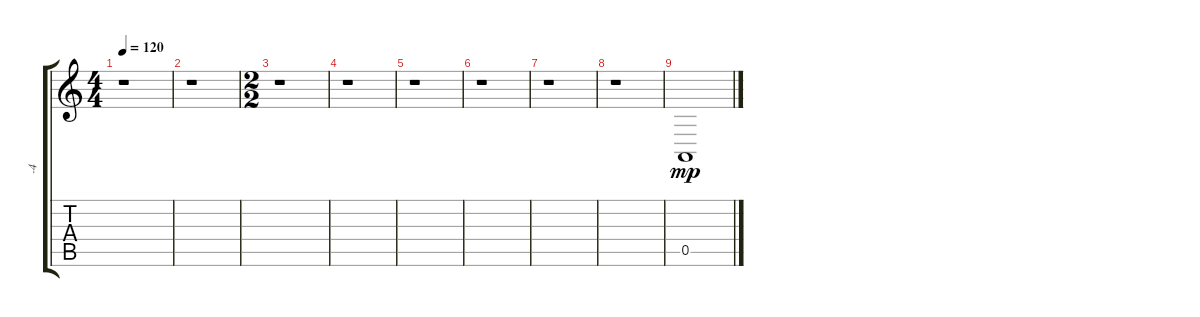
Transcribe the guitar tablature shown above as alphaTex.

\track ("-4" "-4") {instrument acousticgrandpiano}
\staff {score tabs}
\tuning (E4 B3 G3 D3 A2 E2) {hide}
\ts (4 4)
\tempo 120
\clef g2
\ks c
r.1{dy mp} |
r.1 |
\ts (2 2)
r.1 |
r.1 |
r.1 |
r.1 |
r.1 |
r.1 |
0.5.1
